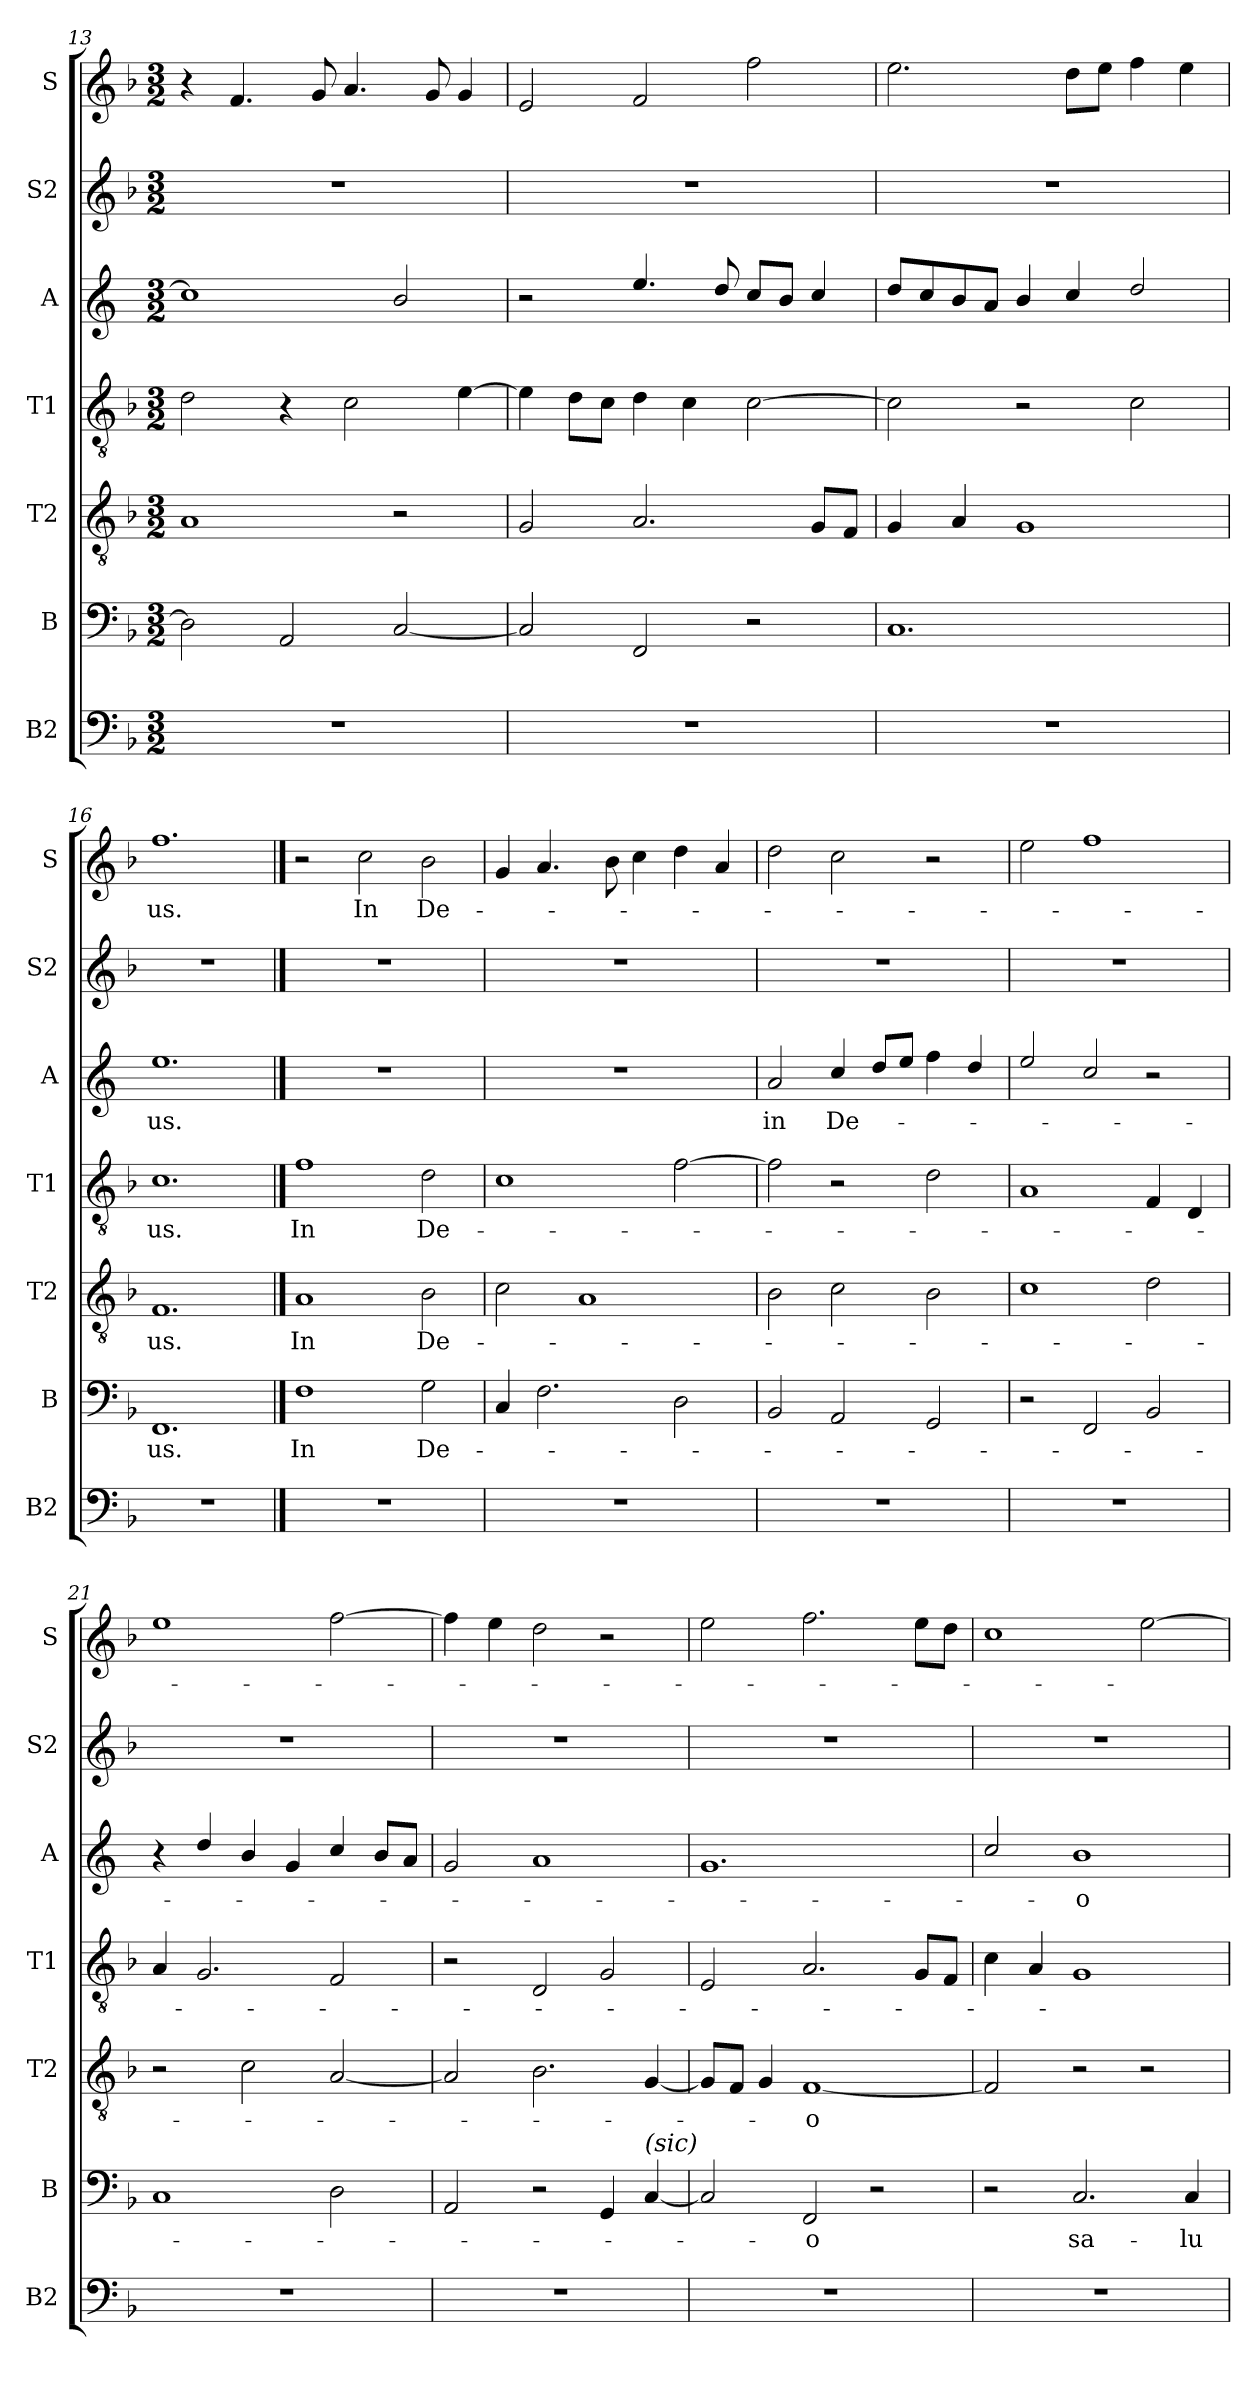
**kern	**kern	**text	**kern	**text	**kern	**text	**kern	**text	**kern	**kern	**text
*part7	*part6	*part6	*part5	*part5	*part4	*part4	*part3	*part3	*part2	*part1	*part1
*staff7	*staff6	*staff6	*staff5	*staff5	*staff4	*staff4	*staff3	*staff3	*staff2	*staff1	*staff1
*I"B2	*I"B	*	*I"T2	*	*I"T1	*	*I"A	*	*I"S2	*I"S	*
*I'B2	*I'B	*	*I'T2	*	*I'T1	*	*I'A	*	*I'S2	*I'S	*
*clefF4	*clefF4	*	*clefGv2	*	*clefGv2	*	*clefG2	*	*clefG2	*clefG2	*
*	*	*	*	*	*	*	*ITrd4c7	*	*	*	*
*k[b-]	*k[b-]	*	*k[b-]	*	*k[b-]	*	*k[b-]	*	*k[b-]	*k[b-]	*
*M3/2	*M3/2	*	*M3/2	*	*M3/2	*	*M3/2	*	*M3/2	*M3/2	*
=13	=13	=13	=13	=13	=13	=13	=13	=13	=13	=13	=13
1.r	2D\]	.	1A	.	2d\	.	1f]	.	1.r	4r	.
.	.	.	.	.	.	.	.	.	.	4.f/	.
.	2AA/	.	.	.	4r	.	.	.	.	.	.
.	.	.	.	.	.	.	.	.	.	8g/	.
.	.	.	.	.	2c\	.	.	.	.	4.a/	.
.	[2C/	.	2r	.	.	.	2e/	.	.	.	.
.	.	.	.	.	.	.	.	.	.	8g/	.
.	.	.	.	.	[4e\	.	.	.	.	4g/	.
=14	=14	=14	=14	=14	=14	=14	=14	=14	=14	=14	=14
1.r	2C/]	.	2G/	.	4e\]	.	2r	.	1.r	2e/	.
.	.	.	.	.	8d\L	.	.	.	.	.	.
.	.	.	.	.	8c\J	.	.	.	.	.	.
.	2FF/	.	2.A/	.	4d\	.	4.a/	.	.	2f/	.
.	.	.	.	.	4c\	.	.	.	.	.	.
.	.	.	.	.	.	.	8g/	.	.	.	.
.	2r	.	.	.	[2c\	.	8f/L	.	.	2ff\	.
.	.	.	.	.	.	.	8e/J	.	.	.	.
.	.	.	8G/L	.	.	.	4f/	.	.	.	.
.	.	.	8F/J	.	.	.	.	.	.	.	.
=15	=15	=15	=15	=15	=15	=15	=15	=15	=15	=15	=15
1.r	1.C	.	4G/	.	2c\]	.	8g/L	.	1.r	2.ee\	.
.	.	.	.	.	.	.	8f/	.	.	.	.
.	.	.	4A/	.	.	.	8e/	.	.	.	.
.	.	.	.	.	.	.	8d/J	.	.	.	.
.	.	.	1G	.	2r	.	4e/	.	.	.	.
.	.	.	.	.	.	.	4f/	.	.	8dd\L	.
.	.	.	.	.	.	.	.	.	.	8ee\J	.
.	.	.	.	.	2c\	.	2g/	.	.	4ff\	.
.	.	.	.	.	.	.	.	.	.	4ee\	.
=16	=16	=16	=16	=16	=16	=16	=16	=16	=16	=16	=16
1.r	1.FF	us.	1.F	us.	1.c	us.	1.a	us.	1.r	1.ff	us.
==17	==17	==17	==17	==17	==17	==17	==17	==17	==17	==17	==17
1.r	1F	In	1A	In	1f	In	1.r	.	1.r	2r	.
.	.	.	.	.	.	.	.	.	.	2cc\	In
.	2G\	De-	2B-\	De-	2d\	De-	.	.	.	2b-\	De-
=18	=18	=18	=18	=18	=18	=18	=18	=18	=18	=18	=18
1.r	4C/	.	2c\	.	1c	.	1.r	.	1.r	4g/	.
.	2.F\	.	.	.	.	.	.	.	.	4.a/	.
.	.	.	1A	.	.	.	.	.	.	.	.
.	.	.	.	.	.	.	.	.	.	8b-\	.
.	.	.	.	.	.	.	.	.	.	4cc\	.
.	2D\	.	.	.	[2f\	.	.	.	.	4dd\	.
.	.	.	.	.	.	.	.	.	.	4a/	.
=19	=19	=19	=19	=19	=19	=19	=19	=19	=19	=19	=19
1.r	2BB-/	.	2B-\	.	2f\]	.	2d/	in	1.r	2dd\	.
.	2AA/	.	2c\	.	2r	.	4f/	De-	.	2cc\	.
.	.	.	.	.	.	.	8g/L	.	.	.	.
.	.	.	.	.	.	.	8a/J	.	.	.	.
.	2GG/	.	2B-\	.	2d\	.	4b-\	.	.	2r	.
.	.	.	.	.	.	.	4g/	.	.	.	.
=20	=20	=20	=20	=20	=20	=20	=20	=20	=20	=20	=20
1.r	2r	.	1c	.	1A	.	2a/	.	1.r	2ee\	.
.	2FF/	.	.	.	.	.	2f/	.	.	1ff	.
.	2BB-/	.	2d\	.	4F/	.	2r	.	.	.	.
.	.	.	.	.	4D/	.	.	.	.	.	.
=21	=21	=21	=21	=21	=21	=21	=21	=21	=21	=21	=21
1.r	1C	.	2r	.	4A/	.	4r	.	1.r	1ee	.
.	.	.	.	.	2.G/	.	4g/	.	.	.	.
.	.	.	2c\	.	.	.	4e/	.	.	.	.
.	.	.	.	.	.	.	4c/	.	.	.	.
.	2D\	.	[2A/	.	2F/	.	4f/	.	.	[2ff\	.
.	.	.	.	.	.	.	8e/L	.	.	.	.
.	.	.	.	.	.	.	8d/J	.	.	.	.
=22	=22	=22	=22	=22	=22	=22	=22	=22	=22	=22	=22
1.r	2AA/	.	2A/]	.	2r	.	2c/	.	1.r	4ff\]	.
.	.	.	.	.	.	.	.	.	.	4ee\	.
.	2r	.	2.B-\	.	2D/	.	1d	.	.	2dd\	.
.	4GG/	.	.	.	2G/	.	.	.	.	2r	.
!	!LO:TX:a:i:t=(sic)	!	!	!	!	!	!	!	!	!	!
.	[4C/	.	[4G/	.	.	.	.	.	.	.	.
=23	=23	=23	=23	=23	=23	=23	=23	=23	=23	=23	=23
1.r	2C/]	.	8G/L]	.	2E/	.	1.c	.	1.r	2ee\	.
.	.	.	8F/J	.	.	.	.	.	.	.	.
.	.	.	4G/	.	.	.	.	.	.	.	.
.	2FF/	o	[1F	o	2.A/	.	.	.	.	2.ff\	.
.	2r	.	.	.	.	.	.	.	.	.	.
.	.	.	.	.	8G/L	.	.	.	.	8ee\L	.
.	.	.	.	.	8F/J	.	.	.	.	8dd\J	.
=24	=24	=24	=24	=24	=24	=24	=24	=24	=24	=24	=24
1.r	2r	.	2F/]	.	4c\	.	2f/	.	1.r	1cc	.
.	.	.	.	.	4A/	.	.	.	.	.	.
.	2.C/	sa-	2r	.	1G	.	1e	o	.	.	.
.	.	.	2r	.	.	.	.	.	.	[2ee\	.
.	4C/	-lu-	.	.	.	.	.	.	.	.	.
=	=	=	=	=	=	=	=	=	=	=	=
*-	*-	*-	*-	*-	*-	*-	*-	*-	*-	*-	*-
